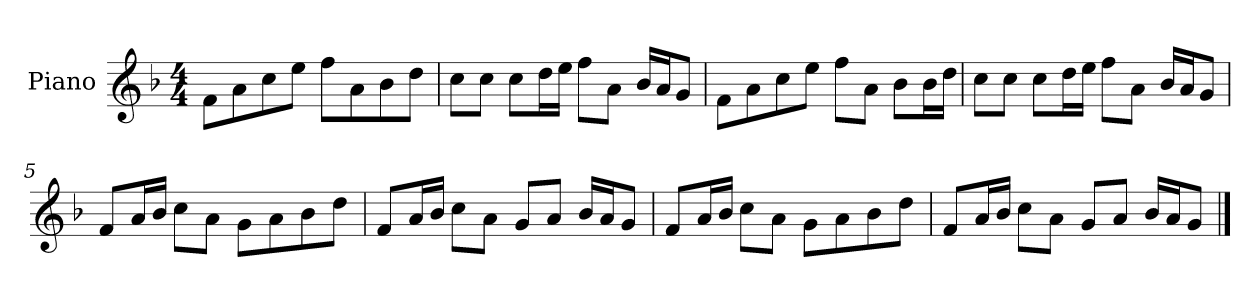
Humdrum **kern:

**kern
*part1
*staff1
*I"Piano
*I'P-no
*clefG2
*k[b-]
*M4/4
*MM90
=1
8f\L
8a\
8cc\
8ee\J
8ff\L
8a\
8b-\
8dd\J
=2
8cc\L
8cc\J
8cc\L
16dd\L
16ee\JJ
8ff\L
8a\J
16b-/LL
16a/J
8g/J
=3
8f\L
8a\
8cc\
8ee\J
8ff\L
8a\J
8b-\L
16b-\L
16dd\JJ
=4
8cc\L
8cc\J
8cc\L
16dd\L
16ee\JJ
8ff\L
8a\J
16b-/LL
16a/J
8g/J
!!LO:LB:g=z
=5
8f/L
16a/L
16b-/JJ
8cc\L
8a\J
8g\L
8a\
8b-\
8dd\J
=6
8f/L
16a/L
16b-/JJ
8cc\L
8a\J
8g/L
8a/J
16b-/LL
16a/J
8g/J
=7
8f/L
16a/L
16b-/JJ
8cc\L
8a\J
8g\L
8a\
8b-\
8dd\J
=8
8f/L
16a/L
16b-/JJ
8cc\L
8a\J
8g/L
8a/J
16b-/LL
16a/J
8g/J
==
*-
